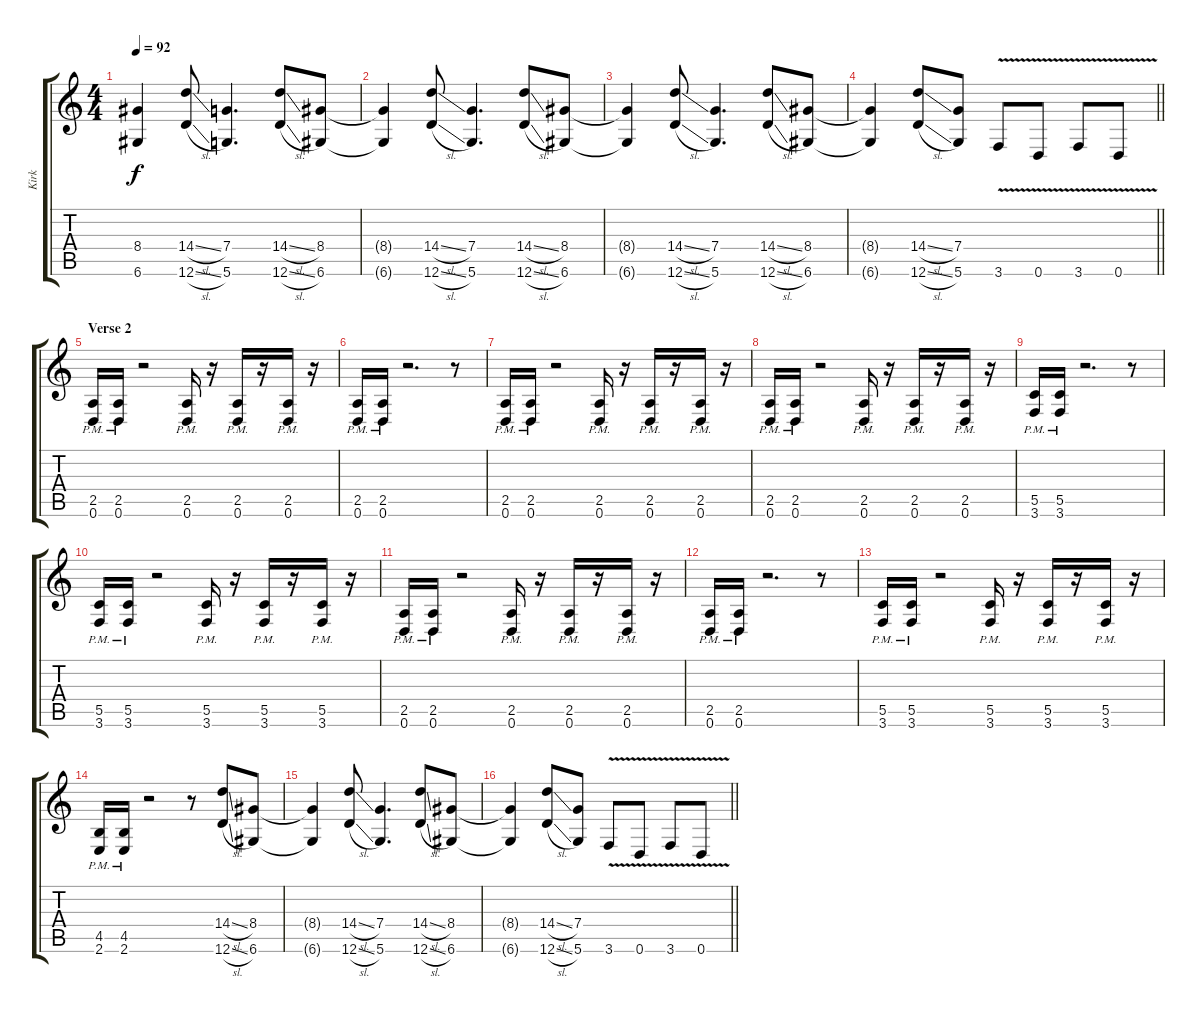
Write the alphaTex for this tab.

\track ("Kirk" "Kirk") {instrument distortionguitar}
\staff {score tabs}
\tuning (D4 A3 F3 C3 G2 D2) {hide}
\ts (4 4)
\tempo 92
\clef g2
\ks c
(8.4 6.6).4{dy f} (14.4{sl} 12.6{sl}).8 (7.4 5.6).4{d} (14.4{sl} 12.6{sl}).8 (8.4 6.6).8 |
(8.4{t} 6.6{t}).4 (14.4{sl} 12.6{sl}).8 (7.4 5.6).4{d} (14.4{sl} 12.6{sl}).8 (8.4 6.6).8 |
(8.4{t} 6.6{t}).4 (14.4{sl} 12.6{sl}).8 (7.4 5.6).4{d} (14.4{sl} 12.6{sl}).8 (8.4 6.6).8 |
\barLineRight lightlight
(8.4{t} 6.6{t}).4 (14.4{sl} 12.6{sl}).8 (7.4 5.6).8 3.6{v}.8 0.6{v}.8 3.6{v}.8 0.6{v}.8 |
\section ("" "Verse 2")
(2.5{pm} 0.6{pm}).16 (2.5{pm} 0.6{pm}).16 r.2 (2.5{pm} 0.6{pm}).16 r.16 (2.5{pm} 0.6{pm}).16 r.16 (2.5{pm} 0.6{pm}).16 r.16 |
(2.5{pm} 0.6{pm}).16 (2.5{pm} 0.6{pm}).16 r.2{d} r.8 |
(2.5{pm} 0.6{pm}).16 (2.5{pm} 0.6{pm}).16 r.2 (2.5{pm} 0.6{pm}).16 r.16 (2.5{pm} 0.6{pm}).16 r.16 (2.5{pm} 0.6{pm}).16 r.16 |
(2.5{pm} 0.6{pm}).16 (2.5{pm} 0.6{pm}).16 r.2 (2.5{pm} 0.6{pm}).16 r.16 (2.5{pm} 0.6{pm}).16 r.16 (2.5{pm} 0.6{pm}).16 r.16 |
(5.5{pm} 3.6{pm}).16 (5.5{pm} 3.6{pm}).16 r.2{d} r.8 |
(5.5{pm} 3.6{pm}).16 (5.5{pm} 3.6{pm}).16 r.2 (5.5{pm} 3.6{pm}).16 r.16 (5.5{pm} 3.6{pm}).16 r.16 (5.5{pm} 3.6{pm}).16 r.16 |
(2.5{pm} 0.6{pm}).16 (2.5{pm} 0.6{pm}).16 r.2 (2.5{pm} 0.6{pm}).16 r.16 (2.5{pm} 0.6{pm}).16 r.16 (2.5{pm} 0.6{pm}).16 r.16 |
(2.5{pm} 0.6{pm}).16 (2.5{pm} 0.6{pm}).16 r.2{d} r.8 |
(5.5{pm} 3.6{pm}).16 (5.5{pm} 3.6{pm}).16 r.2 (5.5{pm} 3.6{pm}).16 r.16 (5.5{pm} 3.6{pm}).16 r.16 (5.5{pm} 3.6{pm}).16 r.16 |
(4.5{pm} 2.6{pm}).16 (4.5{pm} 2.6{pm}).16 r.2 r.8 (14.4{sl} 12.6{sl}).8 (8.4 6.6).8 |
(8.4{t} 6.6{t}).4 (14.4{sl} 12.6{sl}).8 (7.4 5.6).4{d} (14.4{sl} 12.6{sl}).8 (8.4 6.6).8 |
\barLineRight lightlight
(8.4{t} 6.6{t}).4 (14.4{sl} 12.6{sl}).8 (7.4 5.6).8 3.6{v}.8 0.6{v}.8 3.6{v}.8 0.6{v}.8
